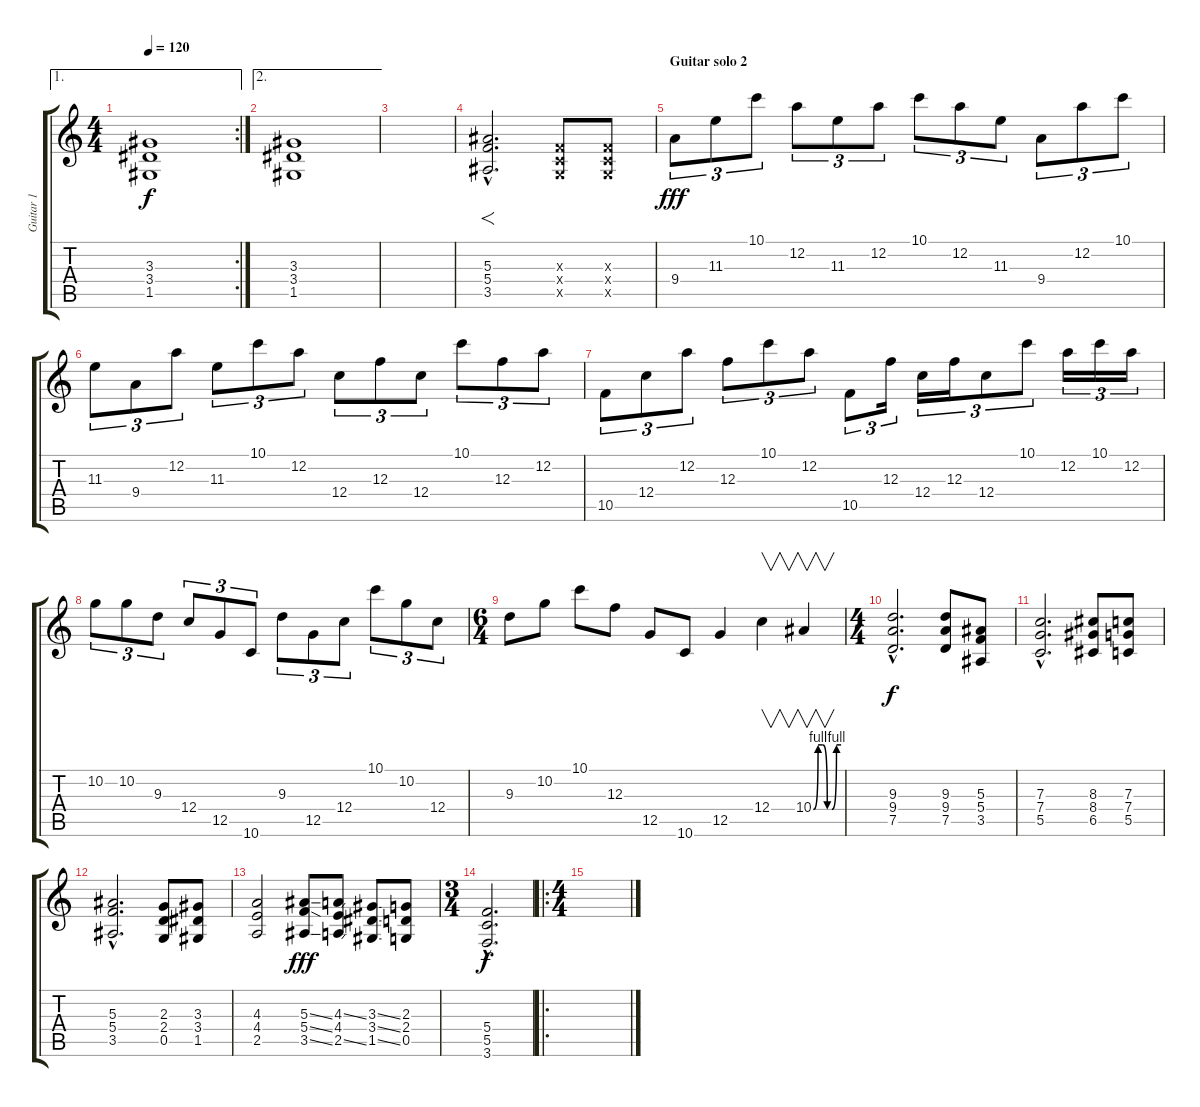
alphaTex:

\track ("Guitar 1" "Guitar 1") {instrument distortionguitar}
\staff {score tabs}
\tuning (D4 A3 F3 C3 G2 D2) {hide}
\ae 1
\rc 2
\ts (4 4)
\tempo 120
\clef g2
\ks c
(3.3 3.4 1.5).1{dy f} |
\ae 2
(3.3 3.4 1.5).1 |
|
(5.3{hac} 5.4{hac} 3.5{hac}).2{f d} (0.3{x} 0.4{x} 0.5{x}).8 (0.3{x} 0.4{x} 0.5{x}).8 |
\section ("" "Guitar solo 2")
9.4.8{tu (3 2) dy fff} 11.3.8{tu (3 2)} 10.1.8{tu (3 2)} 12.2.8{tu (3 2)} 11.3.8{tu (3 2)} 12.2.8{tu (3 2)} 10.1.8{tu (3 2)} 12.2.8{tu (3 2)} 11.3.8{tu (3 2)} 9.4.8{tu (3 2)} 12.2.8{tu (3 2)} 10.1.8{tu (3 2)} |
11.3.8{tu (3 2)} 9.4.8{tu (3 2)} 12.2.8{tu (3 2)} 11.3.8{tu (3 2)} 10.1.8{tu (3 2)} 12.2.8{tu (3 2)} 12.4.8{tu (3 2)} 12.3.8{tu (3 2)} 12.4.8{tu (3 2)} 10.1.8{tu (3 2)} 12.3.8{tu (3 2)} 12.2.8{tu (3 2)} |
10.5.8{tu (3 2)} 12.4.8{tu (3 2)} 12.2.8{tu (3 2)} 12.3.8{tu (3 2)} 10.1.8{tu (3 2)} 12.2.8{tu (3 2)} 10.5.8{tu (3 2)} 12.3.16{tu (3 2)} 12.4.16{tu (3 2)} 12.3.16{tu (3 2)} 12.4.8{tu (3 2)} 10.1.8{tu (3 2)} 12.2.16{tu (3 2)} 10.1.16{tu (3 2)} 12.2.16{tu (3 2)} |
10.2.8{tu (3 2)} 10.2.8{tu (3 2)} 9.3.8{tu (3 2)} 12.4.8{tu (3 2)} 12.5.8{tu (3 2)} 10.6.8{tu (3 2)} 9.3.8{tu (3 2)} 12.5.8{tu (3 2)} 12.4.8{tu (3 2)} 10.1.8{tu (3 2)} 10.2.8{tu (3 2)} 12.4.8{tu (3 2)} |
\ts (6 4)
9.3.8 10.2.8 10.1.8 12.3.8 12.5.8 10.6.8 12.5.4 12.4.4{v instrument distortionguitar} 10.4{be (custom 0 0 10 4 20 4 30 0 40 0 50 4 60 4)}.4{v} |
\ts (4 4)
(9.3{hac} 9.4{hac} 7.5{hac}).2{d dy f} (9.3 9.4 7.5).8 (5.3 5.4 3.5).8 |
(7.3{hac} 7.4{hac} 5.5{hac}).2{d} (8.3 8.4 6.5).8 (7.3 7.4 5.5).8 |
(5.3{hac} 5.4{hac} 3.5{hac}).2{d} (2.3 2.4 0.5).8 (3.3 3.4 1.5).8 |
(4.3 4.4 2.5).2 (5.3{ss} 5.4{ss} 3.5{ss}).8{dy fff} (4.3{ss} 4.4 2.5{ss}).8 (3.3{ss} 3.4{ss} 1.5{ss}).8 (2.3 2.4 0.5).8 |
\ts (3 4)
(5.4{hac} 5.5{hac} 3.6{hac}).2{d dy f} |
\ro
\ts (4 4)
